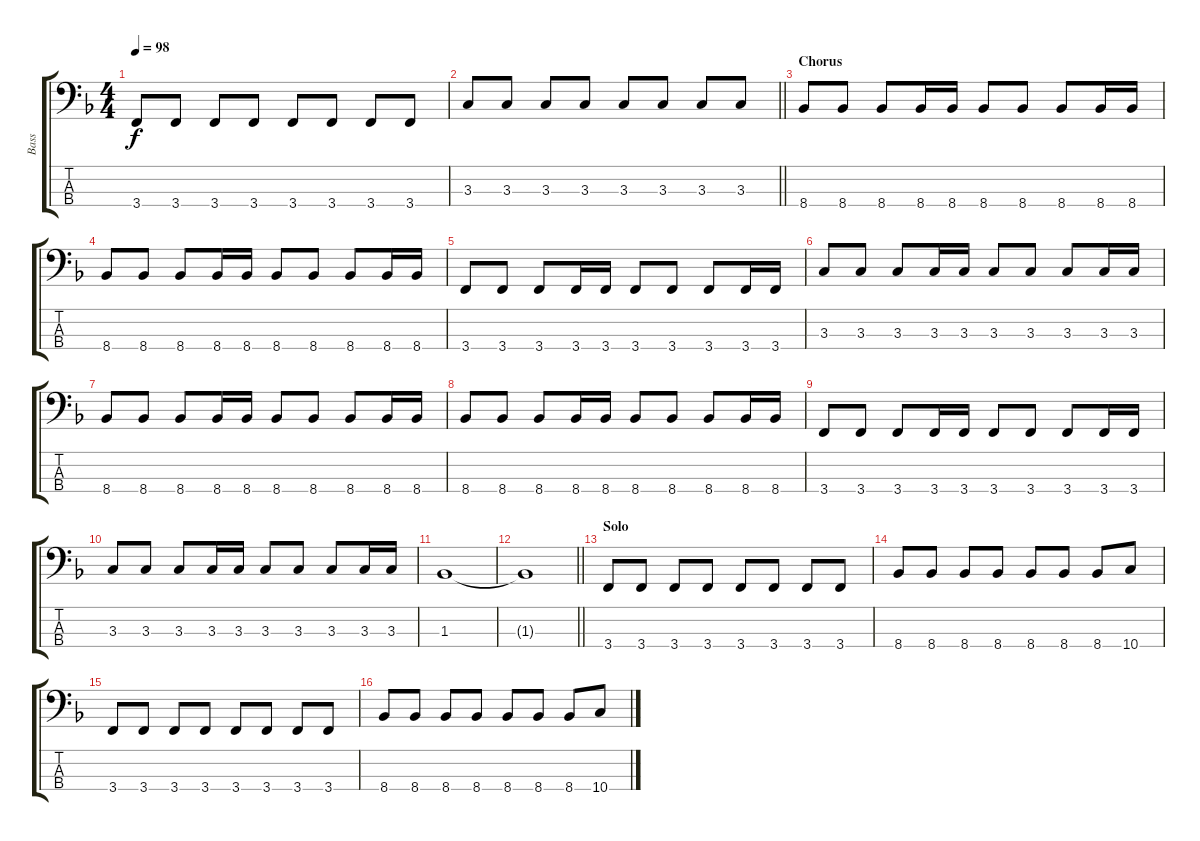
\track ("Bass" "Bass") {instrument electricbassfinger}
\staff {score tabs}
\tuning (G2 D2 A1 D1) {hide}
\ts (4 4)
\tempo 98
\clef f4
\ks f
3.4.8{dy f} 3.4.8 3.4.8 3.4.8 3.4.8 3.4.8 3.4.8 3.4.8 |
\barLineRight lightlight
3.3.8 3.3.8 3.3.8 3.3.8 3.3.8 3.3.8 3.3.8 3.3.8 |
\section ("" "Chorus")
8.4.8 8.4.8 8.4.8 8.4.16 8.4.16 8.4.8 8.4.8 8.4.8 8.4.16 8.4.16 |
8.4.8 8.4.8 8.4.8 8.4.16 8.4.16 8.4.8 8.4.8 8.4.8 8.4.16 8.4.16 |
3.4.8 3.4.8 3.4.8 3.4.16 3.4.16 3.4.8 3.4.8 3.4.8 3.4.16 3.4.16 |
3.3.8 3.3.8 3.3.8 3.3.16 3.3.16 3.3.8 3.3.8 3.3.8 3.3.16 3.3.16 |
8.4.8 8.4.8 8.4.8 8.4.16 8.4.16 8.4.8 8.4.8 8.4.8 8.4.16 8.4.16 |
8.4.8 8.4.8 8.4.8 8.4.16 8.4.16 8.4.8 8.4.8 8.4.8 8.4.16 8.4.16 |
3.4.8 3.4.8 3.4.8 3.4.16 3.4.16 3.4.8 3.4.8 3.4.8 3.4.16 3.4.16 |
3.3.8 3.3.8 3.3.8 3.3.16 3.3.16 3.3.8 3.3.8 3.3.8 3.3.16 3.3.16 |
1.3.1 |
\barLineRight lightlight
1.3{t}.1 |
\section ("" "Solo")
3.4.8 3.4.8 3.4.8 3.4.8 3.4.8 3.4.8 3.4.8 3.4.8 |
8.4.8 8.4.8 8.4.8 8.4.8 8.4.8 8.4.8 8.4.8 10.4.8 |
3.4.8 3.4.8 3.4.8 3.4.8 3.4.8 3.4.8 3.4.8 3.4.8 |
8.4.8 8.4.8 8.4.8 8.4.8 8.4.8 8.4.8 8.4.8 10.4.8
